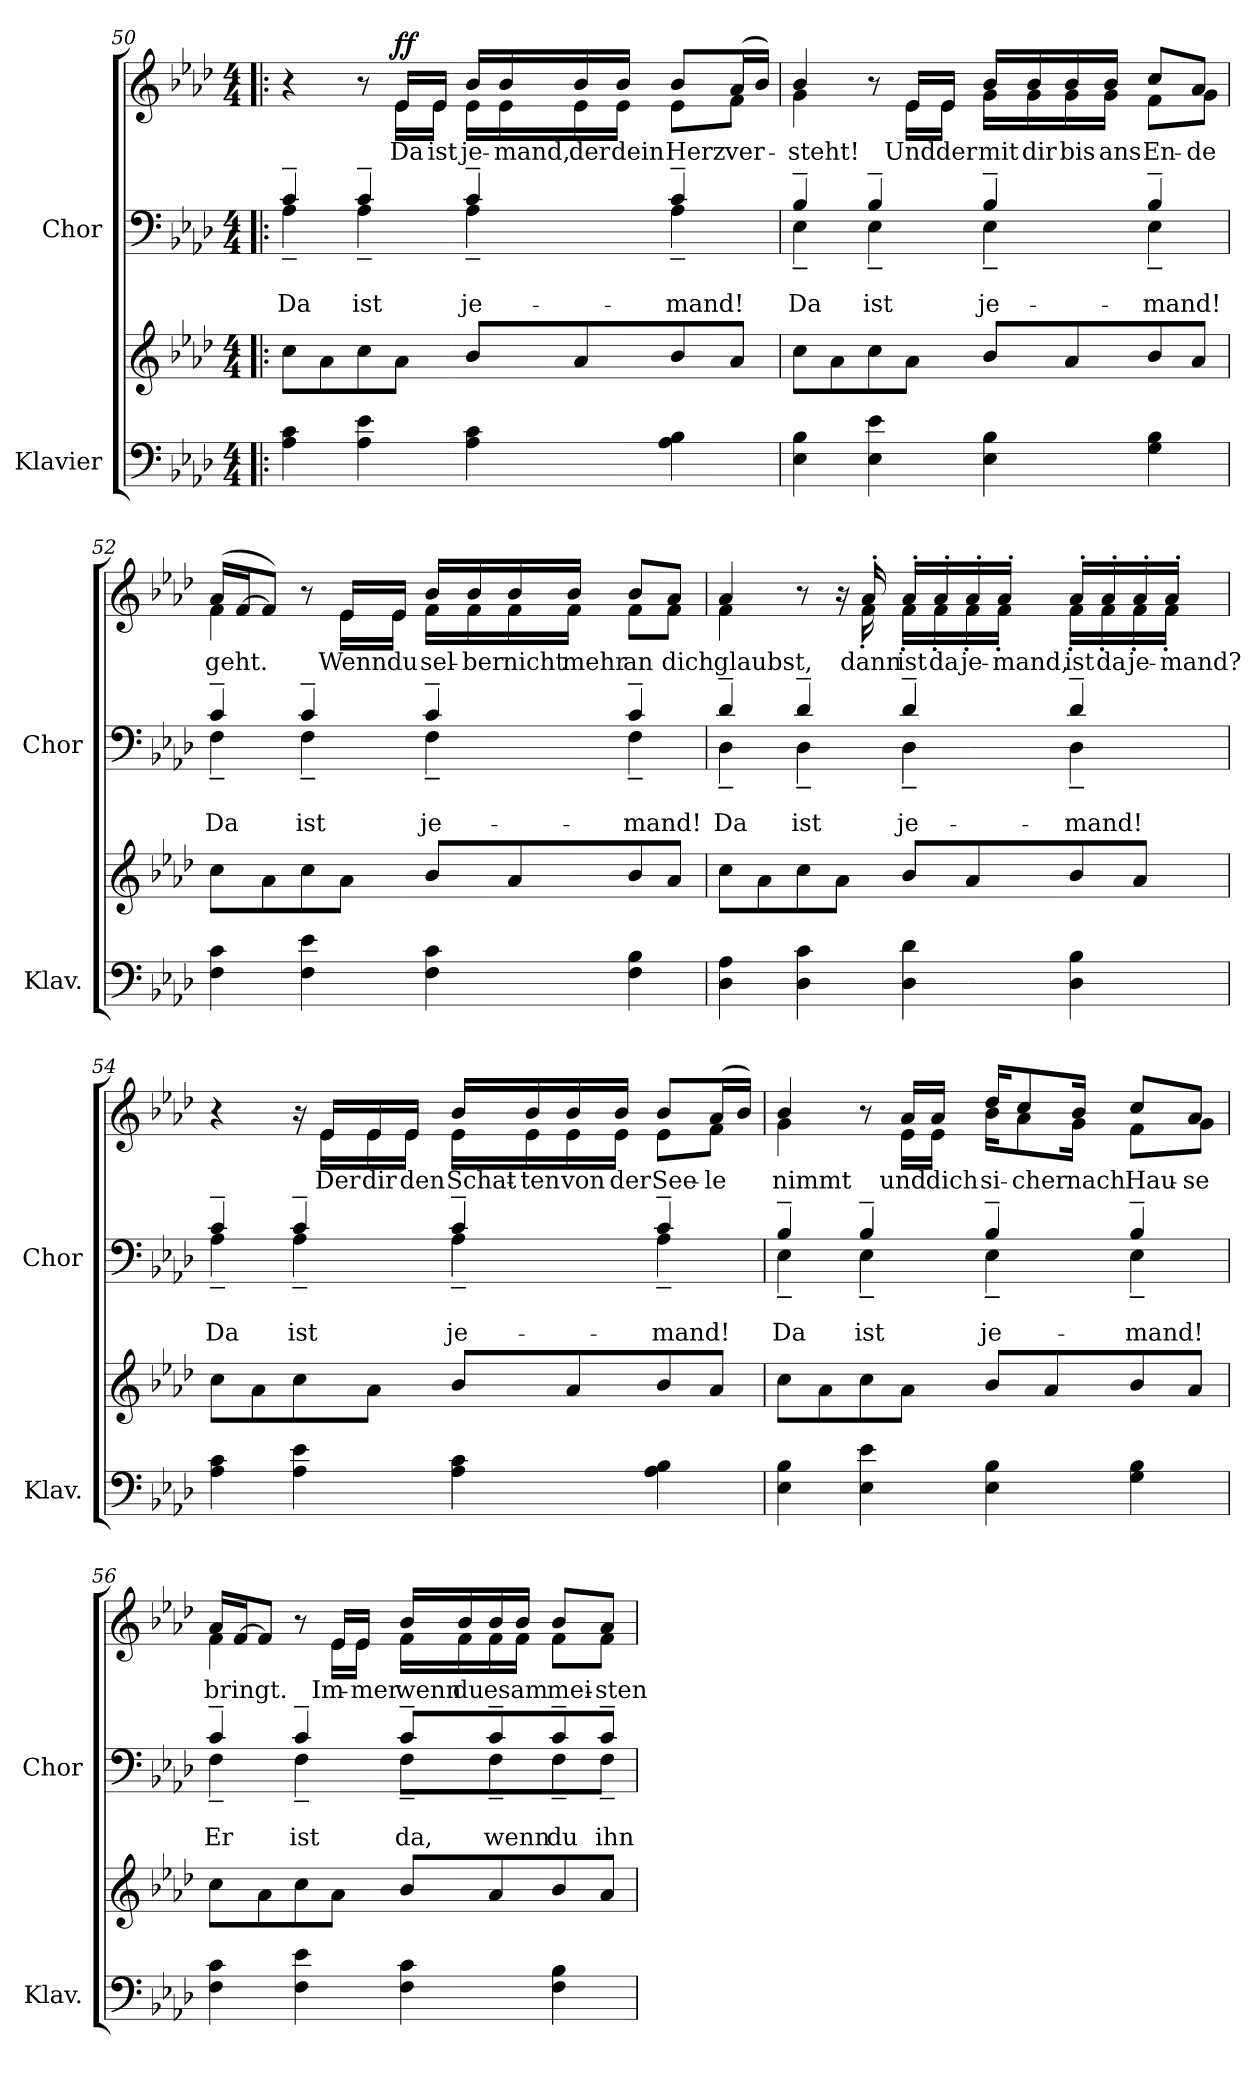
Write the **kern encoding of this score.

**kern	**kern	**kern	**text	**text	**kern	**text	**dynam
*part2	*part2	*part1	*part1	*part1	*part1	*part1	*part1
*staff4	*staff3	*staff2	*staff2	*staff2	*staff1	*staff1	*staff1/2
*I"Klavier	*	*I"Chor	*	*	*	*	*
*I'Klav.	*	*I'Chor	*	*	*	*	*
*clefF4	*clefG2	*clefF4	*	*	*clefG2	*	*
*k[b-e-a-d-]	*k[b-e-a-d-]	*k[b-e-a-d-]	*	*	*k[b-e-a-d-]	*	*
*A-:	*A-:	*A-:	*	*	*A-:	*	*
*M4/4	*M4/4	*M4/4	*	*	*M4/4	*	*
=50!|:	=50!|:	=50!|:	=50!|:	=50!|:	=50!|:	=50!|:	=50!|:
!	!	!	!	!	!LO:TX:a:B:t=Chorus2	!	!
!	!	!	!	!LO:LY:b	!	!	!LO:DY:b=2
*	*	*^	*	*	*^	*	*
!	!	!	!	!	!	!	!	!	!LO:DY:n=1:b=2
4A-\ 4c\	8cc\L	4c~/	4A-~\	.	Da	4r	4ryy	.	mf mf
.	8a-\	.	.	.	.	.	.	.	.
!	!	!	!	!	!LO:LY:b	!	!	!	!
4A-\ 4e-\	8cc\	4c~/	4A-~\	.	ist	8r	8ryy	.	.
!	!	!	!	!	!	!	!	!LO:LY:b	!LO:DY:n=2:b
!	!	!	!	!	!	!	!	!	!LO:DY:n=3:b
.	8a-\J	.	.	.	.	16e-/LL	16e-\LL	Da	f f
!	!	!	!	!	!	!	!	!LO:LY:b	!
.	.	.	.	.	.	16e-/JJ	16e-\JJ	ist	.
!	!	!	!	!	!LO:LY:b	!	!	!LO:LY:b	!
4A-\ 4c\	8b-/L	4c~/	4A-~\	.	je-	16b-/LL	16e-\LL	je-	.
!	!	!	!	!	!	!	!	!LO:LY:b	!
.	.	.	.	.	.	16b-/	16e-\	-mand,	.
!	!	!	!	!	!	!	!	!LO:LY:b	!
.	8a-/	.	.	.	.	16b-/	16e-\	der	.
!	!	!	!	!	!	!	!	!LO:LY:b	!
.	.	.	.	.	.	16b-/JJ	16e-\JJ	dein	.
!	!	!	!	!	!LO:LY:b	!	!	!LO:LY:b	!
4A-\ 4B-\	8b-/	4c~/	4A-~\	.	-mand!	8b-/L	8e-\L	Herz	.
!	!	!	!	!	!	!	!	!LO:LY:b	!
.	8a-/J	.	.	.	.	(>16a-/L	8f\J	ver-	.
.	.	.	.	.	.	16b-/JJ)	.	.	.
!!LO:PB:g=z	!!
=51	=51	=51	=51	=51	=51	=51	=51	=51	=51
!	!	!	!	!	!LO:LY:b	!	!	!LO:LY:b	!
4E-\ 4B-\	8cc\L	4B-~/	4E-~\	.	Da	4b-/	4g\	-steht!	.
.	8a-\	.	.	.	.	.	.	.	.
!	!	!	!	!	!LO:LY:b	!	!	!	!
4E-\ 4e-\	8cc\	4B-~/	4E-~\	.	ist	8r	8ryy	.	.
!	!	!	!	!	!	!	!	!LO:LY:b	!
.	8a-\J	.	.	.	.	16e-/LL	16e-\LL	Und	.
!	!	!	!	!	!	!	!	!LO:LY:b	!
.	.	.	.	.	.	16e-/JJ	16e-\JJ	der	.
!	!	!	!	!	!LO:LY:b	!	!	!LO:LY:b	!
4E-\ 4B-\	8b-/L	4B-~/	4E-~\	.	je-	16b-/LL	16g\LL	mit	.
!	!	!	!	!	!	!	!	!LO:LY:b	!
.	.	.	.	.	.	16b-/	16g\	dir	.
!	!	!	!	!	!	!	!	!LO:LY:b	!
.	8a-/	.	.	.	.	16b-/	16g\	bis	.
!	!	!	!	!	!	!	!	!LO:LY:b	!
.	.	.	.	.	.	16b-/JJ	16g\JJ	ans	.
!	!	!	!	!	!LO:LY:b	!	!	!LO:LY:b	!
4G\ 4B-\	8b-/	4B-~/	4E-~\	.	-mand!	8cc/L	8f\L	En-	.
!	!	!	!	!	!	!	!	!LO:LY:b	!
.	8a-/J	.	.	.	.	8a-/J	8g\J	-de	.
=52	=52	=52	=52	=52	=52	=52	=52	=52	=52
!	!	!	!	!	!LO:LY:b	!	!	!LO:LY:b	!
4F\ 4c\	8cc\L	4c~/	4F~\	.	Da	(>16a-/LL	4f\	geht.	.
.	.	.	.	.	.	[16f/J	.	.	.
.	8a-\	.	.	.	.	8f/J])	.	.	.
!	!	!	!	!	!LO:LY:b	!	!	!	!
4F\ 4e-\	8cc\	4c~/	4F~\	.	ist	8r	8ryy	.	.
!	!	!	!	!	!	!	!	!LO:LY:b	!
.	8a-\J	.	.	.	.	16e-/LL	16e-\LL	Wenn	.
!	!	!	!	!	!	!	!	!LO:LY:b	!
.	.	.	.	.	.	16e-/JJ	16e-\JJ	du	.
!	!	!	!	!	!LO:LY:b	!	!	!LO:LY:b	!
4F\ 4c\	8b-/L	4c~/	4F~\	.	je-	16b-/LL	16f\LL	sel-	.
!	!	!	!	!	!	!	!	!LO:LY:b	!
.	.	.	.	.	.	16b-/	16f\	-ber	.
!	!	!	!	!	!	!	!	!LO:LY:b	!
.	8a-/	.	.	.	.	16b-/	16f\	nicht	.
!	!	!	!	!	!	!	!	!LO:LY:b	!
.	.	.	.	.	.	16b-/JJ	16f\JJ	mehr	.
!	!	!	!	!	!LO:LY:b	!	!	!LO:LY:b	!
4F\ 4B-\	8b-/	4c~/	4F~\	.	-mand!	8b-/L	8f\L	an	.
!	!	!	!	!	!	!	!	!LO:LY:b	!
.	8a-/J	.	.	.	.	8a-/J	8f\J	dich	.
!!LO:LB:g=z	!!
=53	=53	=53	=53	=53	=53	=53	=53	=53	=53
!	!	!	!	!	!LO:LY:b	!	!	!LO:LY:b	!
4D-\ 4A-\	8cc\L	4d-~/	4D-~\	.	Da	4a-/	4f\	glaubst,	.
.	8a-\	.	.	.	.	.	.	.	.
!	!	!	!	!	!LO:LY:b	!	!	!	!
4D-\ 4c\	8cc\	4d-~/	4D-~\	.	ist	8r	8ryy	.	.
.	8a-\J	.	.	.	.	16r	16ryy	.	.
!	!	!	!	!	!	!	!	!LO:LY:b	!
.	.	.	.	.	.	16a-'/	16f'\	dann	.
!	!	!	!	!	!LO:LY:b	!	!	!LO:LY:b	!
4D-\ 4d-\	8b-/L	4d-~/	4D-~\	.	je-	16a-'/LL	16f'\LL	ist	.
!	!	!	!	!	!	!	!	!LO:LY:b	!
.	.	.	.	.	.	16a-'/	16f'\	da	.
!	!	!	!	!	!	!	!	!LO:LY:b	!
.	8a-/	.	.	.	.	16a-'/	16f'\	je-	.
!	!	!	!	!	!	!	!	!LO:LY:b	!
.	.	.	.	.	.	16a-'/JJ	16f'\JJ	-mand,	.
!	!	!	!	!	!LO:LY:b	!	!	!LO:LY:b	!
4D-\ 4B-\	8b-/	4d-~/	4D-~\	.	-mand!	16a-'/LL	16f'\LL	ist	.
!	!	!	!	!	!	!	!	!LO:LY:b	!
.	.	.	.	.	.	16a-'/	16f'\	da	.
!	!	!	!	!	!	!	!	!LO:LY:b	!
.	8a-/J	.	.	.	.	16a-'/	16f'\	je-	.
!	!	!	!	!	!	!	!	!LO:LY:b	!
.	.	.	.	.	.	16a-'/JJ	16f'\JJ	-mand?	.
!!LO:PB:g=z	!!
=54	=54	=54	=54	=54	=54	=54	=54	=54	=54
!	!	!	!	!	!LO:LY:b	!	!	!	!
4A-\ 4c\	8cc\L	4c~/	4A-~\	.	Da	4r	4ryy	.	.
.	8a-\	.	.	.	.	.	.	.	.
!	!	!	!	!	!LO:LY:b	!	!	!	!
4A-\ 4e-\	8cc\	4c~/	4A-~\	.	ist	16r	16ryy	.	.
!	!	!	!	!	!	!	!	!LO:LY:b	!
.	.	.	.	.	.	16e-/LL	16e-\LL	Der	.
!	!	!	!	!	!	!	!	!LO:LY:b	!
.	8a-\J	.	.	.	.	16e-/	16e-\	dir	.
!	!	!	!	!	!	!	!	!LO:LY:b	!
.	.	.	.	.	.	16e-/JJ	16e-\JJ	den	.
!	!	!	!	!	!LO:LY:b	!	!	!LO:LY:b	!
4A-\ 4c\	8b-/L	4c~/	4A-~\	.	je-	16b-/LL	16e-\LL	Schat-	.
!	!	!	!	!	!	!	!	!LO:LY:b	!
.	.	.	.	.	.	16b-/	16e-\	-ten	.
!	!	!	!	!	!	!	!	!LO:LY:b	!
.	8a-/	.	.	.	.	16b-/	16e-\	von	.
!	!	!	!	!	!	!	!	!LO:LY:b	!
.	.	.	.	.	.	16b-/JJ	16e-\JJ	der	.
!	!	!	!	!	!LO:LY:b	!	!	!LO:LY:b	!
4A-\ 4B-\	8b-/	4c~/	4A-~\	.	-mand!	8b-/L	8e-\L	See-	.
!	!	!	!	!	!	!	!	!LO:LY:b	!
.	8a-/J	.	.	.	.	(>16a-/L	8f\J	-le	.
.	.	.	.	.	.	16b-/JJ)	.	.	.
!!LO:LB:g=z	!!
=55	=55	=55	=55	=55	=55	=55	=55	=55	=55
!	!	!	!	!	!LO:LY:b	!	!	!LO:LY:b	!
4E-\ 4B-\	8cc\L	4B-~/	4E-~\	.	Da	4b-/	4g\	nimmt	.
.	8a-\	.	.	.	.	.	.	.	.
!	!	!	!	!	!LO:LY:b	!	!	!	!
4E-\ 4e-\	8cc\	4B-~/	4E-~\	.	ist	8r	8ryy	.	.
!	!	!	!	!	!	!	!	!LO:LY:b	!
.	8a-\J	.	.	.	.	16a-/LL	16e-\LL	und	.
!	!	!	!	!	!	!	!	!LO:LY:b	!
.	.	.	.	.	.	16a-/JJ	16e-\JJ	dich	.
!	!	!	!	!	!LO:LY:b	!	!	!LO:LY:b	!
4E-\ 4B-\	8b-/L	4B-~/	4E-~\	.	je-	16dd-/KL	16b-\KL	si-	.
!	!	!	!	!	!	!	!	!LO:LY:b	!
.	.	.	.	.	.	8cc/	8a-\	-cher	.
.	8a-/	.	.	.	.	.	.	.	.
!	!	!	!	!	!	!	!	!LO:LY:b	!
.	.	.	.	.	.	16b-/Jk	16g\Jk	nach	.
!	!	!	!	!	!LO:LY:b	!	!	!LO:LY:b	!
4G\ 4B-\	8b-/	4B-~/	4E-~\	.	-mand!	8cc/L	8f\L	Hau-	.
!	!	!	!	!	!	!	!	!LO:LY:b	!
.	8a-/J	.	.	.	.	8a-/J	8g\J	-se	.
=56	=56	=56	=56	=56	=56	=56	=56	=56	=56
!	!	!	!	!	!LO:LY:b	!	!	!LO:LY:b	!
4F\ 4c\	8cc\L	4c~/	4F~\	.	Er	16a-/LL	4f\	bringt.	.
.	.	.	.	.	.	[16f/J	.	.	.
.	8a-\	.	.	.	.	8f/J]	.	.	.
!	!	!	!	!	!LO:LY:b	!	!	!	!
4F\ 4e-\	8cc\	4c~/	4F~\	.	ist	8r	8ryy	.	.
!	!	!	!	!	!	!	!	!LO:LY:b	!
.	8a-\J	.	.	.	.	16e-/LL	16e-\LL	Im-	.
!	!	!	!	!	!	!	!	!LO:LY:b	!
.	.	.	.	.	.	16e-/JJ	16e-\JJ	-mer	.
!	!	!	!	!	!LO:LY:b	!	!	!LO:LY:b	!
4F\ 4c\	8b-/L	8c~/L	8F~\L	.	da,	16b-/LL	16f\LL	wenn	.
!	!	!	!	!	!	!	!	!LO:LY:b	!
.	.	.	.	.	.	16b-/	16f\	du	.
!	!	!	!	!	!LO:LY:b	!	!	!LO:LY:b	!
.	8a-/	8c~/	8F~\	.	wenn	16b-/	16f\	es	.
!	!	!	!	!	!	!	!	!LO:LY:b	!
.	.	.	.	.	.	16b-/JJ	16f\JJ	am	.
!	!	!	!	!	!LO:LY:b	!	!	!LO:LY:b	!
4F\ 4B-\	8b-/	8c~/	8F~\	.	du	8b-/L	8f\L	mei-	.
!	!	!	!	!	!LO:LY:b	!	!	!LO:LY:b	!
.	8a-/J	8c~/J	8F~\J	.	ihn	8a-/J	8f\J	-sten	.
*	*	*v	*v	*	*	*	*	*	*
*	*	*	*	*	*v	*v	*	*
=	=	=	=	=	=	=	=
*-	*-	*-	*-	*-	*-	*-	*-
